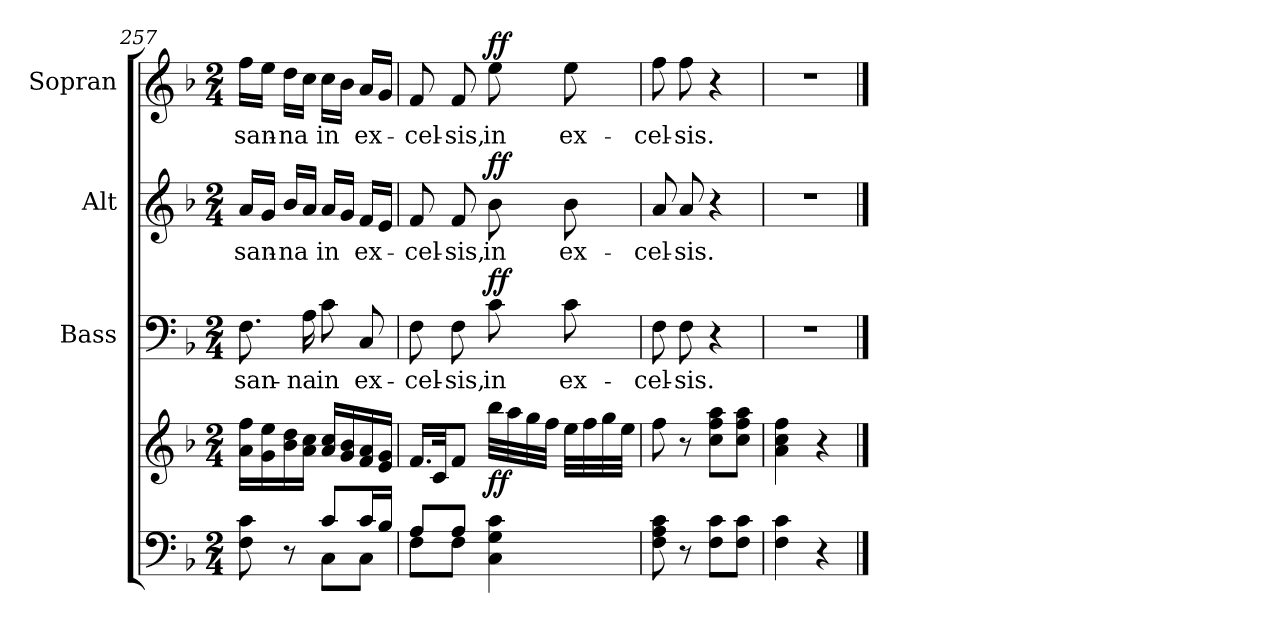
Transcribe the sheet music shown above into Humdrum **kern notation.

**kern	**kern	**dynam	**kern	**text	**dynam	**kern	**text	**dynam	**kern	**text	**dynam
*part4	*part4	*part4	*part3	*part3	*part3	*part2	*part2	*part2	*part1	*part1	*part1
*staff5	*staff4	*staff4/5	*staff3	*staff3	*staff3	*staff2	*staff2	*staff2	*staff1	*staff1	*staff1
*	*	*	*I"Bass	*	*	*I"Alt	*	*	*I"Sopran	*	*
*	*	*	*I'B.	*	*	*I'A.	*	*	*I'S.	*	*
*clefF4	*clefG2	*	*clefF4	*	*	*clefG2	*	*	*clefG2	*	*
*k[b-]	*k[b-]	*	*k[b-]	*	*	*k[b-]	*	*	*k[b-]	*	*
*F:	*F:	*	*F:	*	*	*F:	*	*	*F:	*	*
*M2/4	*M2/4	*	*M2/4	*	*	*M2/4	*	*	*M2/4	*	*
=257	=257	=257	=257	=257	=257	=257	=257	=257	=257	=257	=257
*^	*	*	*	*	*	*	*	*	*	*	*
!	!	!	!	!	!LO:LY:b	!	!	!LO:LY:b	!	!	!LO:LY:b	!
8F\ 8c\	4ryy	16a\ 16ff\LL	.	8.F\	-san-	.	16a/LL	-san-	.	16ff\LL	-san-	.
.	.	16g\ 16ee\	.	.	.	.	16g/JJ	.	.	16ee\JJ	.	.
!	!	!	!	!	!	!	!	!LO:LY:b	!	!	!LO:LY:b	!
8r	.	16b-\ 16dd\	.	.	.	.	16b-/LL	-na	.	16dd\LL	-na	.
!	!	!	!	!	!LO:LY:b	!	!	!	!	!	!	!
.	.	16a\ 16cc\JJ	.	16A\	-na	.	16a/JJ	.	.	16cc\JJ	.	.
!	!	!	!	!	!LO:LY:b	!	!	!LO:LY:b	!	!	!LO:LY:b	!
8c/L	8C\L	16a/ 16cc/LL	.	8c\	in	.	16a/LL	in	.	16cc\LL	in	.
.	.	16g/ 16b-/	.	.	.	.	16g/JJ	.	.	16b-\JJ	.	.
!	!	!	!	!	!LO:LY:b	!	!	!LO:LY:b	!	!	!LO:LY:b	!
16c/L	8C\J	16f/ 16a/	.	8C/	ex-	.	16f/LL	ex-	.	16a/LL	ex-	.
16B-/JJ	.	16e/ 16g/JJ	.	.	.	.	16e/JJ	.	.	16g/JJ	.	.
=258	=258	=258	=258	=258	=258	=258	=258	=258	=258	=258	=258	=258
!	!	!	!	!	!LO:LY:b	!	!	!LO:LY:b	!	!	!LO:LY:b	!
8A/L	8F\L	16.f/LL	.	8F\	-cel-	.	8f/	-cel-	.	8f/	-cel-	.
.	.	32c/Jk	.	.	.	.	.	.	.	.	.	.
!	!	!	!	!	!LO:LY:b	!	!	!LO:LY:b	!	!	!LO:LY:b	!
8A/J	8F\J	8f/J	.	8F\	-sis,	.	8f/	-sis,	.	8f/	-sis,	.
!	!	!	!LO:DY:b	!	!LO:LY:b	!LO:DY:a	!	!LO:LY:b	!LO:DY:a	!	!LO:LY:b	!LO:DY:a
4C\ 4G\ 4c\	4ryy	32bb-\LLL	ff	8c\	in	ff	8b-\	in	ff	8ee\	in	ff
.	.	32aa\	.	.	.	.	.	.	.	.	.	.
.	.	32gg\	.	.	.	.	.	.	.	.	.	.
.	.	32ff\JJJ	.	.	.	.	.	.	.	.	.	.
!	!	!	!	!	!LO:LY:b	!	!	!LO:LY:b	!	!	!LO:LY:b	!
.	.	32ee\LLL	.	8c\	ex-	.	8b-\	ex-	.	8ee\	ex-	.
.	.	32ff\	.	.	.	.	.	.	.	.	.	.
.	.	32gg\	.	.	.	.	.	.	.	.	.	.
.	.	32ee\JJJ	.	.	.	.	.	.	.	.	.	.
*v	*v	*	*	*	*	*	*	*	*	*	*	*
=259	=259	=259	=259	=259	=259	=259	=259	=259	=259	=259	=259
!	!	!	!	!LO:LY:b	!	!	!LO:LY:b	!	!	!LO:LY:b	!
8F\ 8A\ 8c\	8ff\	.	8F\	-cel-	.	8a/	-cel-	.	8ff\	-cel-	.
!	!	!	!	!LO:LY:b	!	!	!LO:LY:b	!	!	!LO:LY:b	!
8r	8r	.	8F\	-sis.	.	8a/	-sis.	.	8ff\	-sis.	.
8F\ 8c\L	8cc\ 8ff\ 8aa\L	.	4r	.	.	4r	.	.	4r	.	.
8F\ 8c\J	8cc\ 8ff\ 8aa\J	.	.	.	.	.	.	.	.	.	.
=260	=260	=260	=260	=260	=260	=260	=260	=260	=260	=260	=260
4F\ 4c\	4a\ 4cc\ 4ff\	.	2r	.	.	2r	.	.	2r	.	.
4r	4r	.	.	.	.	.	.	.	.	.	.
==	==	==	==	==	==	==	==	==	==	==	==
*-	*-	*-	*-	*-	*-	*-	*-	*-	*-	*-	*-
